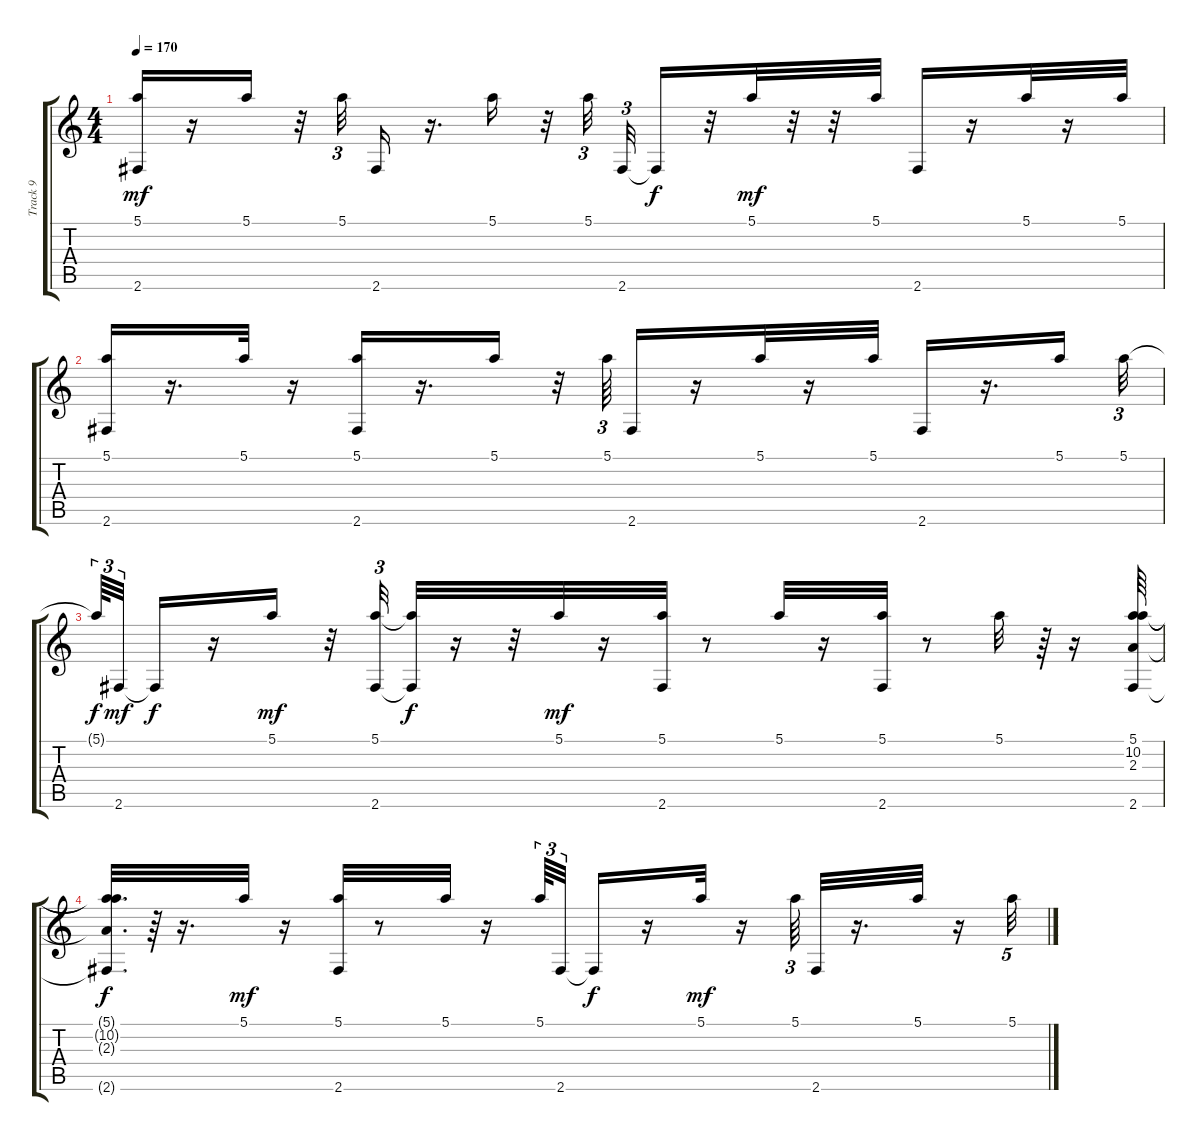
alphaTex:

\track ("Track 9" "Track 9") {instrument acousticguitarsteel}
\staff {score tabs}
\tuning (E4 B3 G3 D3 A2 E2) {hide}
\ts (4 4)
\tempo 170
\clef g2
\ks c
(5.1 2.6).16{dy mf} r.16 5.1.16 r.32 5.1.32{tu (3 2)} 2.6.16 r.16{d} 5.1.16 r.32 5.1.32{tu (3 2)} 2.6.32{tu (3 2)} 2.6{t}.16{dy f} r.32 5.1.32{dy mf} r.32 r.32 5.1.32 2.6.16 r.16 5.1.32 r.16 5.1.32 |
(5.1 2.6).16 r.16{d} 5.1.32 r.16 (5.1 2.6).16 r.16{d} 5.1.16 r.32 5.1.64{tu (3 2)} 2.6.16 r.16 5.1.32 r.16 5.1.32 2.6.16 r.16{d} 5.1.16 5.1.32{tu (3 2)} |
5.1{t}.64{tu (3 2) dy f} 2.6.32{tu (3 2) dy mf} 2.6{t}.16{dy f} r.16 5.1.16{dy mf} r.32 (5.1 2.6).32{tu (3 2)} (5.1{t} 2.6{t}).32{dy f} r.16 r.32 5.1.32{dy mf} r.16 (5.1 2.6).32 r.8 5.1.32 r.16 (5.1 2.6).32 r.8 5.1.32 r.64 r.16 (5.1 10.2 2.3 2.6).64 |
(5.1{t} 10.2{t} 2.3{t} 2.6{t}).32{d dy f} r.64 r.16{d} 5.1.32{dy mf} r.16 (5.1 2.6).32 r.8 5.1.32 r.16 5.1.64{tu (3 2)} 2.6.32{tu (3 2)} 2.6{t}.16{dy f} r.16 5.1.32{dy mf} r.16 5.1.64{tu (3 2)} 2.6.32 r.16{d} 5.1.32 r.16 5.1.32{tu (5 4)}
